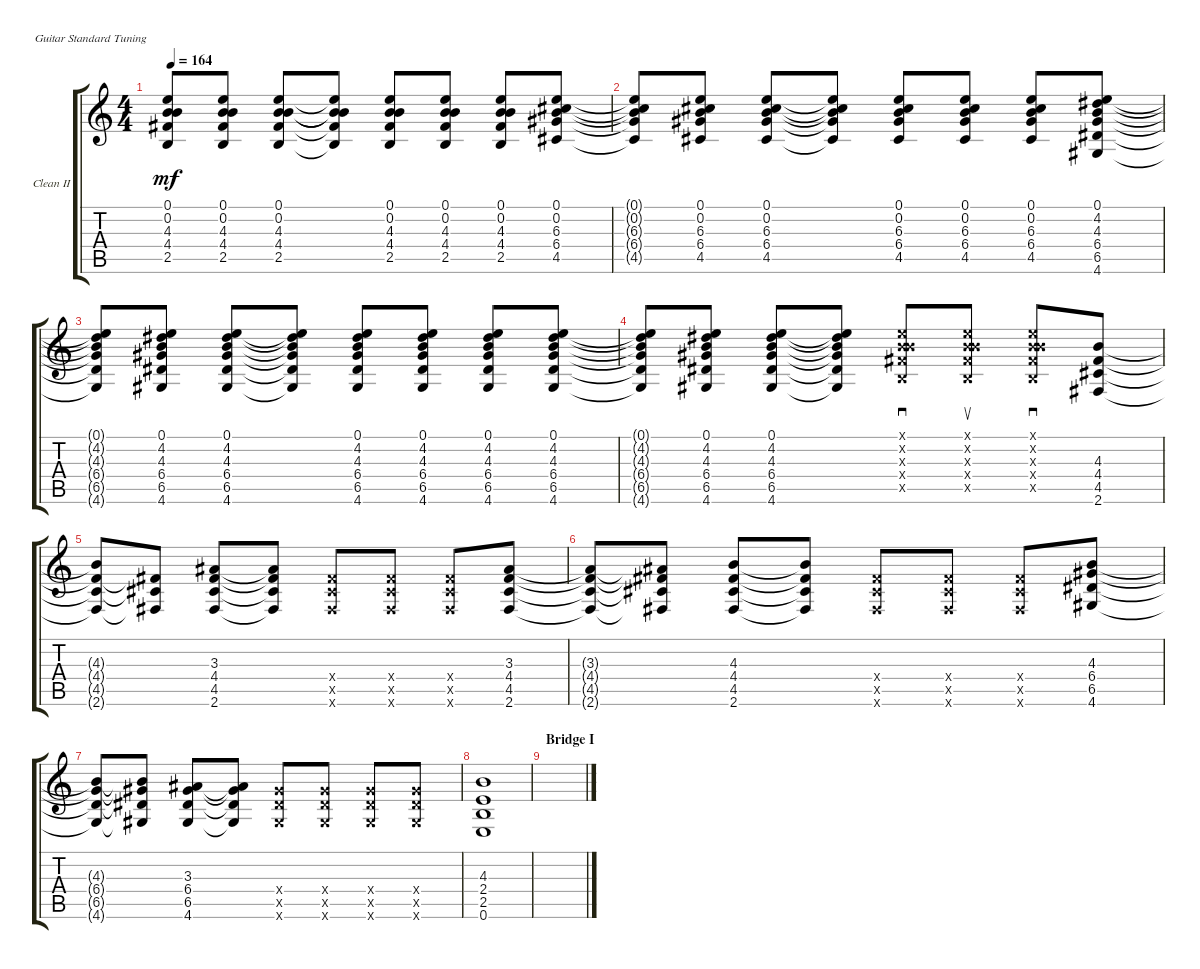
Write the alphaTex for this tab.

\defaultSystemsLayout 4
\bracketExtendMode groupsimilarinstruments
\firstSystemTrackNameOrientation horizontal
\otherSystemsTrackNameOrientation horizontal
\track ("Clean II" "Clean II") {instrument acousticguitarsteel}
\staff {score tabs}
\tuning (E4 B3 G3 D3 A2 E2)
\ts (4 4)
\tempo 164
\clef g2
\ks c
(2.5{t} 4.4{t} 4.3{t} 0.2{t} 0.1{t}).8{dy mf} (2.5 4.4 4.3 0.2 0.1).8 (2.5 4.4 4.3 0.2 0.1).8 (2.5{t} 4.4{t} 4.3{t} 0.1{t} 0.2{t}).8 (2.5 4.4 4.3 0.2 0.1).8 (2.5 4.4 4.3 0.2 0.1).8 (2.5 4.4 4.3 0.2 0.1).8 (4.5 6.4 6.3 0.2 0.1).8 |
(0.1{t} 0.2{t} 6.3{t} 6.4{t} 4.5{t}).8 (4.5 6.4 6.3 0.2 0.1).8 (4.5 6.4 6.3 0.2 0.1).8 (0.1{t} 0.2{t} 6.3{t} 6.4{t} 4.5{t}).8 (4.5 6.4 6.3 0.2 0.1).8 (4.5 6.4 6.3 0.2 0.1).8 (4.5 6.4 6.3 0.2 0.1).8 (4.6 6.5 6.4 4.2 4.3 0.1).8 |
(4.2{t} 4.3{t} 6.4{t} 6.5{t} 4.6{t} 0.1{t}).8 (4.2 4.3 6.4 6.5 4.6 0.1).8 (4.2 4.3 6.4 6.5 4.6 0.1).8 (4.2{t} 4.3{t} 6.4{t} 6.5{t} 4.6{t} 0.1{t}).8 (4.2 4.3 6.4 6.5 4.6 0.1).8 (4.2 4.3 6.4 6.5 4.6 0.1).8 (4.2 4.3 6.4 6.5 4.6 0.1).8 (4.2 4.3 6.4 6.5 4.6 0.1).8 |
(4.6{t} 6.5{t} 6.4{t} 4.3{t} 4.2{t} 0.1{t}).8 (4.2 4.3 6.4 6.5 4.6 0.1).8 (4.2 4.3 6.4 6.5 4.6 0.1).8 (4.2{t} 4.3{t} 6.4{t} 6.5{t} 4.6{t} 0.1{t}).8 (2.5{x} 4.4{x} 4.3{x} 0.1{x} 0.2{x}).8{sd} (2.5{x} 4.4{x} 4.3{x} 0.1{x} 0.2{x}).8{su} (2.5{x} 4.4{x} 4.3{x} 0.1{x} 0.2{x}).8{sd} (4.4 4.5 2.6 4.3).8 |
(4.4{t} 4.5{t} 2.6{t} 4.3{t}).8 (2.6{t} 4.5{t} 4.4{t}).8 (4.4 4.5 2.6 3.3).8 (2.6{t} 4.5{t} 4.4{t} 3.3{t}).8 (4.4{x} 4.5{x} 2.6{x}).8 (4.4{x} 4.5{x} 2.6{x}).8 (4.4{x} 4.5{x} 2.6{x}).8 (4.4 4.5 2.6 3.3).8 |
(2.6{t} 4.5{t} 4.4{t} 3.3{t}).8 (2.6{t} 4.5{t} 4.4{t} 3.3{t}).8 (4.4 4.5 2.6 4.3).8 (2.6{t} 4.5{t} 4.4{t} 4.3{t}).8 (4.4{x} 4.5{x} 2.6{x}).8 (4.4{x} 4.5{x} 2.6{x}).8 (4.4{x} 4.5{x} 2.6{x}).8 (6.4 6.5 4.6 4.3).8 |
(4.6{t} 6.5{t} 6.4{t} 4.3{t}).8 (6.4{t} 6.5{t} 4.6{t} 4.3{t}).8 (4.6 6.5 6.4 3.3).8 (4.6{t} 6.5{t} 6.4{t} 3.3{t}).8 (4.6{x} 6.5{x} 6.4{x}).8 (4.6{x} 6.5{x} 6.4{x}).8 (4.6{x} 6.5{x} 6.4{x}).8 (4.6{x} 6.5{x} 6.4{x}).8 |
(0.6 2.5 2.4 4.3).1 |
\section ("" "Bridge I")
